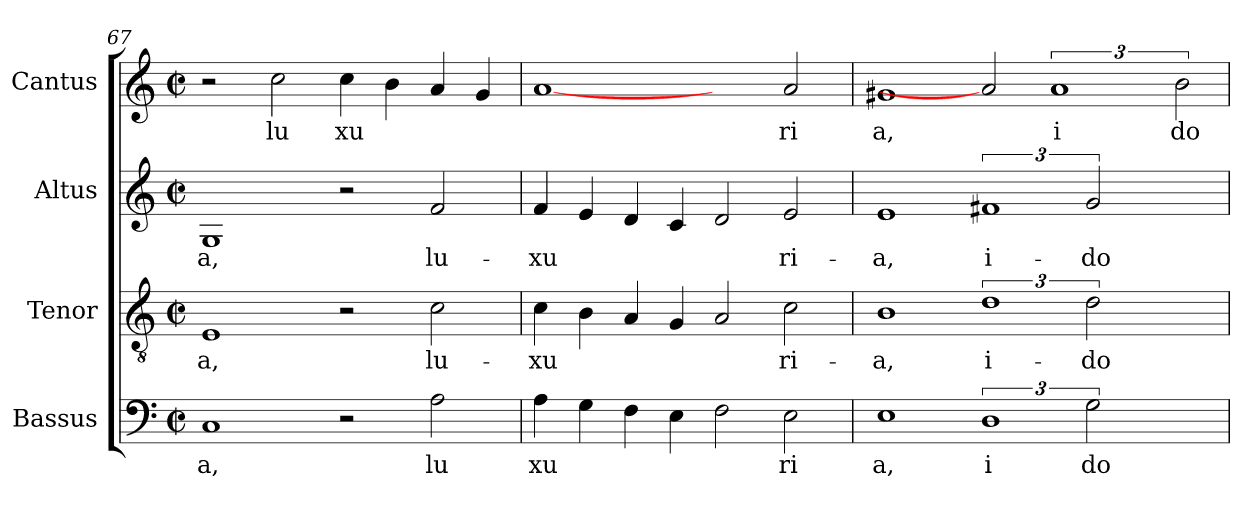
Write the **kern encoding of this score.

**kern	**text	**kern	**text	**kern	**text	**kern	**text
*part4	*part4	*part3	*part3	*part2	*part2	*part1	*part1
*staff4	*staff4	*staff3	*staff3	*staff2	*staff2	*staff1	*staff1
*I"Bassus	*	*I"Tenor	*	*I"Altus	*	*I"Cantus	*
*	*	*	*	*I'A	*	*I'C	*
*clefF4	*	*clefGv2	*	*clefG2	*	*clefG2	*
*k[]	*	*k[]	*	*k[]	*	*k[]	*
*C:	*	*C:	*	*C:	*	*C:	*
*M2/2	*	*M2/2	*	*M2/2	*	*M2/2	*
*met(c|)	*	*met(c|)	*	*met(c|)	*	*met(c|)	*
=67	=67	=67	=67	=67	=67	=67	=67
!	!LO:LY:b:cj	!	!LO:LY:b:cj	!	!LO:LY:b:cj	!	!
1C	a,	1E	-a,	1G	-a,	2r	.
!	!	!	!	!	!	!	!LO:LY:b:cj
.	.	.	.	.	.	2cc\	lu
!	!	!	!	!	!	!	!LO:LY:b:cj
2r	.	2r	.	2r	.	4cc\	xu
!	!	!	!	!	!	!	!LO:LY:b:cj
.	.	.	.	.	.	4b\	.
!	!LO:LY:b:cj	!	!LO:LY:b:cj	!	!LO:LY:b:cj	!	!LO:LY:b:cj
2A\	lu	2c\	lu-	2f/	lu-	4a/	.
!	!	!	!	!	!	!	!LO:LY:b:cj
.	.	.	.	.	.	4g/	.
=68	=68	=68	=68	=68	=68	=68	=68
!	!LO:LY:b:cj	!	!LO:LY:b:cj	!	!LO:LY:b:cj	!	!LO:LY:b:cj
4A\	xu	4c\	-xu-	4f/	-xu-	[1a	.
!	!LO:LY:b:cj	!	!LO:LY:b:cj	!	!LO:LY:b:cj	!	!
4G\	.	4B\	--	4e/	--	.	.
!	!LO:LY:b:cj	!	!LO:LY:b:cj	!	!LO:LY:b:cj	!	!
4F\	.	4A/	--	4d/	--	.	.
!	!LO:LY:b:cj	!	!LO:LY:b:cj	!	!LO:LY:b:cj	!	!
4E\	.	4G/	--	4c/	--	.	.
!	!LO:LY:b:cj	!	!LO:LY:b:cj	!	!LO:LY:b:cj	!	!
2F\	.	2A/	--	2d/	--	2ryy	.
!	!LO:LY:b:cj	!	!LO:LY:b:cj	!	!LO:LY:b:cj	!	!LO:LY:b:cj
2E\	ri	2c\	-ri-	2e/	-ri-	2a/	ri
=69	=69	=69	=69	=69	=69	=69	=69
!	!LO:LY:b:cj	!	!LO:LY:b:cj	!	!LO:LY:b:cj	!	!LO:LY:b:cj
1E	a,	1B	-a,	1e	-a,	1g#X	a,
!	!LO:LY:b:cj	!	!LO:LY:b:cj	!	!LO:LY:b:cj	!	!
3%2D/	i	3%2d/	i-	3%2f#X/	i-	2a]	.
!	!	!	!	!	!	!	!LO:LY:b:cj
.	.	.	.	.	.	3%2a/	i
!	!LO:LY:b:cj	!	!LO:LY:b:cj	!	!LO:LY:b:cj	!	!
3G\	do	3d\	-do-	3g/	-do-	.	.
2ryy	.	2ryy	.	2ryy	.	.	.
!	!	!	!	!	!	!	!LO:LY:b:cj
.	.	.	.	.	.	3b\	do
=	=	=	=	=	=	=	=
*-	*-	*-	*-	*-	*-	*-	*-
